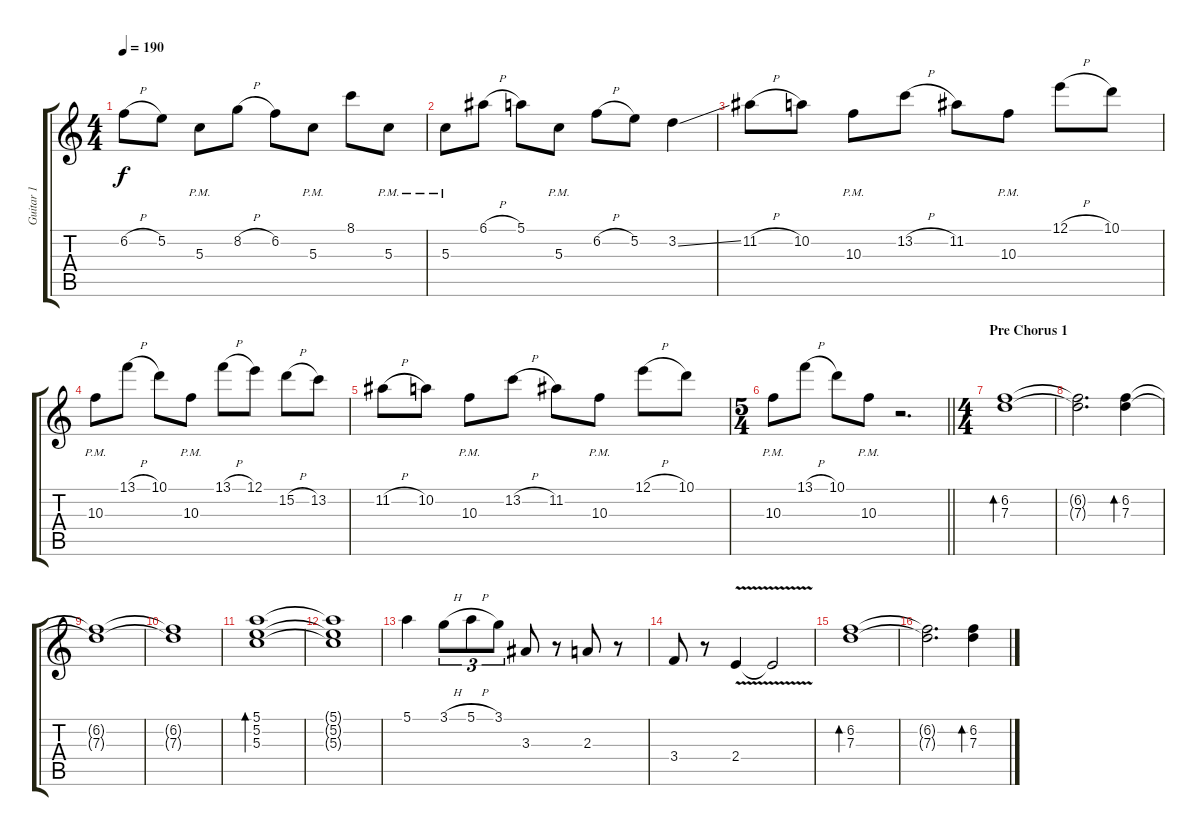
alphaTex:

\track ("Guitar 1" "Guitar 1") {instrument overdrivenguitar}
\staff {score tabs}
\tuning (E4 B3 G3 D3 A2 E2) {hide}
\ts (4 4)
\tempo 190
\clef g2
\ks c
6.2{h}.8{dy f} 5.2.8 5.3{pm}.8 8.2{h}.8 6.2.8 5.3{pm}.8 8.1.8 5.3{pm}.8 |
5.3{pm}.8 6.1{h}.8 5.1.8 5.3{pm}.8 6.2{h}.8 5.2.8 3.2{ss}.4 |
11.2{h}.8 10.2.8 10.3{pm}.8 13.2{h}.8 11.2.8 10.3{pm}.8 12.1{h}.8 10.1.8 |
10.3{pm}.8 13.1{h}.8 10.1.8 10.3{pm}.8 13.1{h}.8 12.1.8 15.2{h}.8 13.2.8 |
11.2{h}.8 10.2.8 10.3{pm}.8 13.2{h}.8 11.2.8 10.3{pm}.8 12.1{h}.8 10.1.8 |
\ts (5 4)
\barLineRight lightlight
10.3{pm}.8 13.1{h}.8 10.1.8 10.3{pm}.8 r.2{d} |
\ts (4 4)
\section ("" "Pre Chorus 1")
(6.2 7.3).1{bd 60 instrument electricguitarjazz} |
(6.2{t} 7.3{t}).2{d} (6.2 7.3).4{bd 60} |
(6.2{t} 7.3{t}).1 |
(6.2{t} 7.3{t}).1 |
(5.1 5.2 5.3).1{bd 60} |
(5.1{t} 5.2{t} 5.3{t}).1 |
5.1.4 3.1{h}.8{tu (3 2)} 5.1{h}.8{tu (3 2)} 3.1.8{tu (3 2)} 3.3.8 r.8 2.3.8 r.8 |
3.4.8 r.8 2.4{v}.4 2.4{t}.2 |
(6.2 7.3).1{bd 60} |
(6.2{t} 7.3{t}).2{d} (6.2 7.3).4{bd 60}
